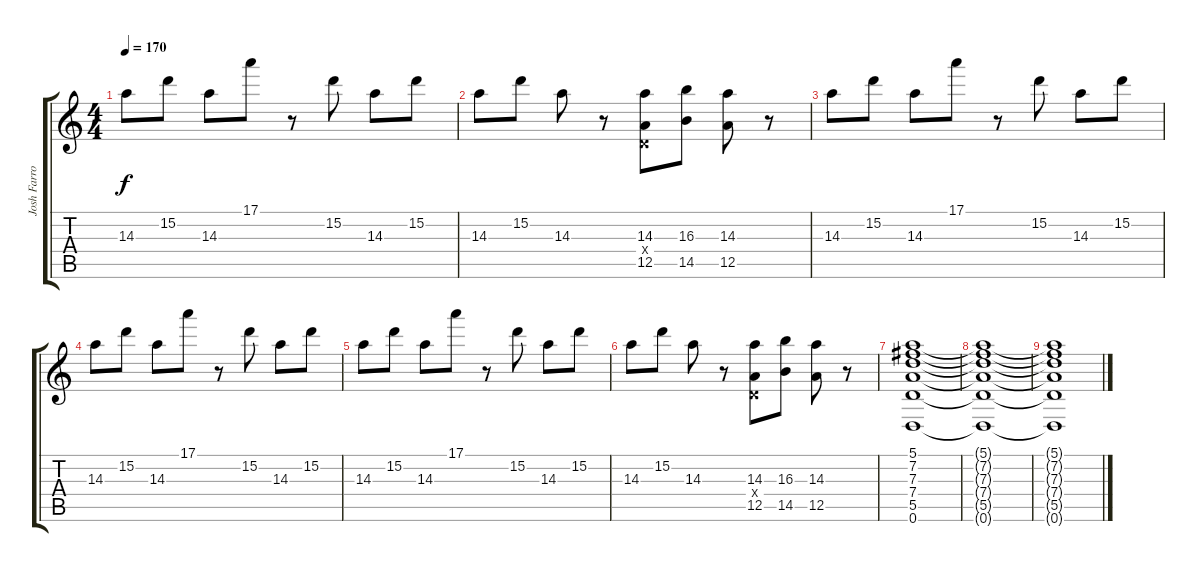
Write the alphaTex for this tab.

\track ("Josh Farro Lead" "Josh Farro") {instrument overdrivenguitar}
\staff {score tabs}
\tuning (E4 B3 G3 D3 A2 D2) {hide}
\ts (4 4)
\tempo 170
\clef g2
\ks c
14.3.8{dy f} 15.2.8 14.3.8 17.1.8 r.8 15.2.8 14.3.8 15.2.8 |
14.3.8 15.2.8 14.3.8 r.8 (14.3 0.4{x} 12.5).8 (16.3 14.5).8 (14.3 12.5).8 r.8 |
14.3.8 15.2.8 14.3.8 17.1.8 r.8 15.2.8 14.3.8 15.2.8 |
14.3.8 15.2.8 14.3.8 17.1.8 r.8 15.2.8 14.3.8 15.2.8 |
14.3.8 15.2.8 14.3.8 17.1.8 r.8 15.2.8 14.3.8 15.2.8 |
14.3.8 15.2.8 14.3.8 r.8 (14.3 0.4{x} 12.5).8 (16.3 14.5).8 (14.3 12.5).8 r.8 |
(5.1 7.2 7.3 7.4 5.5 0.6).1 |
(5.1{t} 7.2{t} 7.3{t} 7.4{t} 5.5{t} 0.6{t}).1 |
(5.1{t} 7.2{t} 7.3{t} 7.4{t} 5.5{t} 0.6{t}).1
